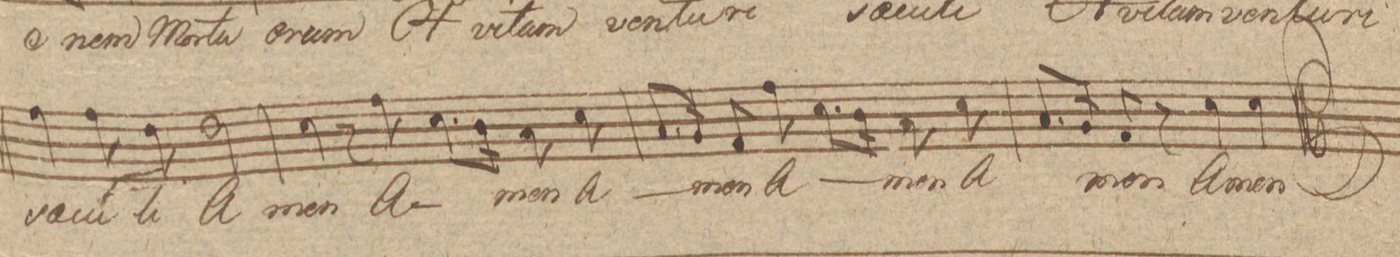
**kern	**text	**dynam
*I"Tenore	*	*
*clefC4	*	*
*k[c#f#d#g#]	*	*
*met(c)	*	*
*M4/4	*	*
4e\	sae-	.
8e\	-cu-	.
8c#\	-li	.
2c#\	A-	.
=171	=171	=171
4B\	-men	.
8r	.	.
8e\	A-	.
8.B\L	.	.
16A\Jk	.	.
8G#\	-men	.
8B\	A-	.
=172	=172	=172
8.G#/L	.	.
16F#/Jk	.	.
8E/	-men	.
8e\	A-	.
8.B\L	.	.
16A\Jk	.	.
8G#\	-men	.
8B\	A-	.
=173	=173	=173
8.G#/L	.	.
16F#/Jk	.	.
4E/	-men	.
4B\	A-	.
4B\	-men	.
==	==	==
*-	*-	*-
